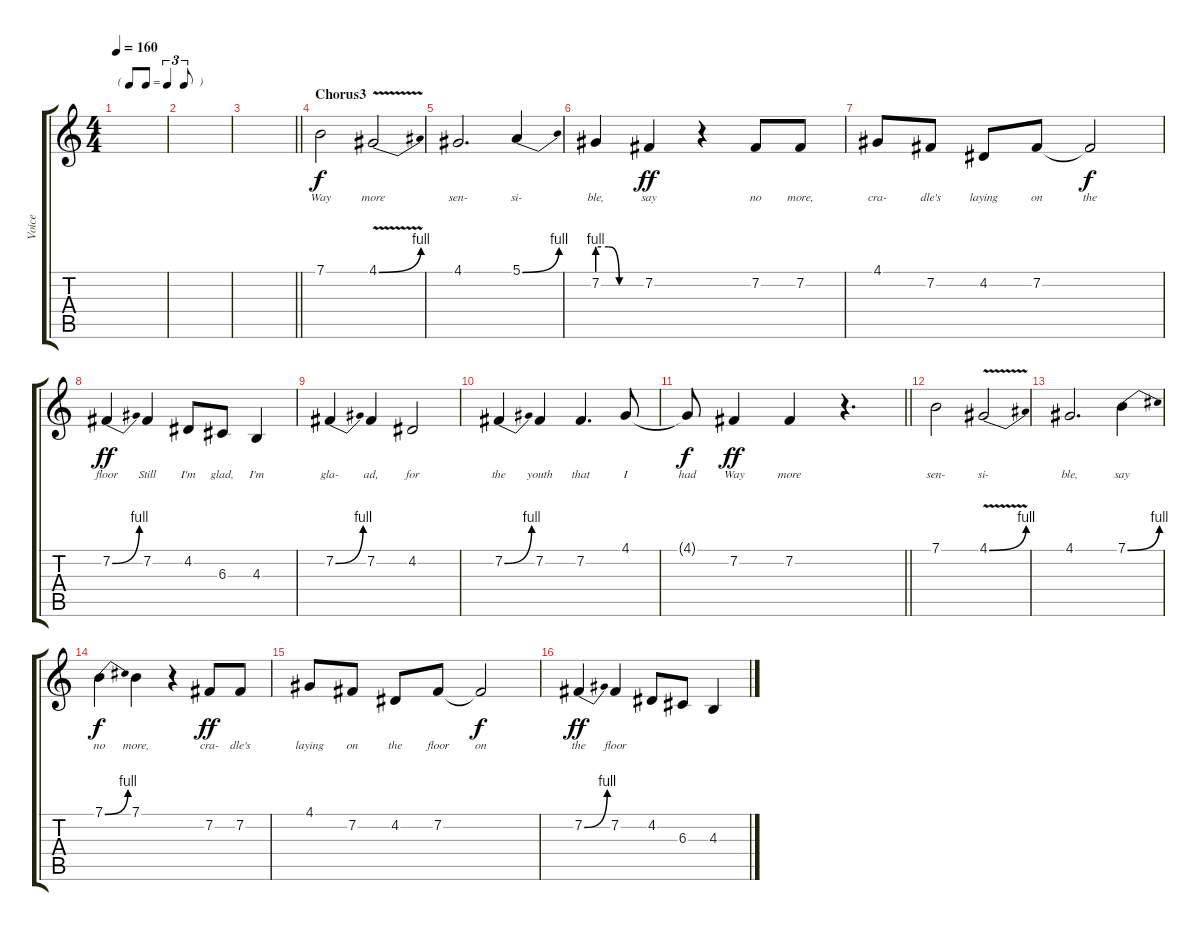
\track ("Voice" "Voice") {instrument lead6voice}
\staff {score tabs}
\tuning (E4 B3 G3 D3 A2 E2) {hide}
\ts (4 4)
\tf triplet8th
\tempo 160
\clef g2
\ks c
|
|
\barLineRight lightlight
|
\section ("" "Chorus3")
7.1.2{lyrics (0 "Way") lyrics (1 "") lyrics (2 "") lyrics (3 "") lyrics (4 "")} 4.1{be (bend 0 0 60 4) v}.2{lyrics (0 "more") lyrics (1 "") lyrics (2 "") lyrics (3 "") lyrics (4 "")} |
4.1.2{d lyrics (0 "sen-") lyrics (1 "") lyrics (2 "") lyrics (3 "") lyrics (4 "")} 5.1{be (bend 0 0 60 4)}.4{lyrics (0 "si-") lyrics (1 "") lyrics (2 "") lyrics (3 "") lyrics (4 "")} |
7.2{be (custom 0 4 15 4 30 0 60 0)}.4{lyrics (0 "ble,") lyrics (1 "") lyrics (2 "") lyrics (3 "") lyrics (4 "") dy f} 7.2.4{lyrics (0 "say") lyrics (1 "") lyrics (2 "") lyrics (3 "") lyrics (4 "") dy ff} r.4 7.2.8{lyrics (0 "no") lyrics (1 "") lyrics (2 "") lyrics (3 "") lyrics (4 "")} 7.2.8{lyrics (0 "more,") lyrics (1 "") lyrics (2 "") lyrics (3 "") lyrics (4 "")} |
4.1.8{lyrics (0 "cra-") lyrics (1 "") lyrics (2 "") lyrics (3 "") lyrics (4 "")} 7.2.8{lyrics (0 "dle's") lyrics (1 "") lyrics (2 "") lyrics (3 "") lyrics (4 "")} 4.2.8{lyrics (0 "laying") lyrics (1 "") lyrics (2 "") lyrics (3 "") lyrics (4 "")} 7.2.8{lyrics (0 "on") lyrics (1 "") lyrics (2 "") lyrics (3 "") lyrics (4 "")} 7.2{t}.2{lyrics (0 "the") lyrics (1 "") lyrics (2 "") lyrics (3 "") lyrics (4 "") dy f} |
7.2{be (bend 0 0 60 4)}.4{lyrics (0 "floor") lyrics (1 "") lyrics (2 "") lyrics (3 "") lyrics (4 "") dy ff} 7.2.4{lyrics (0 "Still") lyrics (1 "") lyrics (2 "") lyrics (3 "") lyrics (4 "")} 4.2.8{lyrics (0 "I'm") lyrics (1 "") lyrics (2 "") lyrics (3 "") lyrics (4 "")} 6.3.8{lyrics (0 "glad,") lyrics (1 "") lyrics (2 "") lyrics (3 "") lyrics (4 "")} 4.3.4{lyrics (0 "I'm") lyrics (1 "") lyrics (2 "") lyrics (3 "") lyrics (4 "")} |
7.2{be (bend 0 0 60 4)}.4{lyrics (0 "gla-") lyrics (1 "") lyrics (2 "") lyrics (3 "") lyrics (4 "")} 7.2.4{lyrics (0 "ad,") lyrics (1 "") lyrics (2 "") lyrics (3 "") lyrics (4 "")} 4.2.2{lyrics (0 "for") lyrics (1 "") lyrics (2 "") lyrics (3 "") lyrics (4 "")} |
7.2{be (bend 0 0 60 4)}.4{lyrics (0 "the") lyrics (1 "") lyrics (2 "") lyrics (3 "") lyrics (4 "")} 7.2.4{lyrics (0 "youth") lyrics (1 "") lyrics (2 "") lyrics (3 "") lyrics (4 "")} 7.2.4{d lyrics (0 "that") lyrics (1 "") lyrics (2 "") lyrics (3 "") lyrics (4 "")} 4.1.8{lyrics (0 "I") lyrics (1 "") lyrics (2 "") lyrics (3 "") lyrics (4 "")} |
\barLineRight lightlight
4.1{t}.8{lyrics (0 "had") lyrics (1 "") lyrics (2 "") lyrics (3 "") lyrics (4 "") dy f} 7.2.4{lyrics (0 "Way") lyrics (1 "") lyrics (2 "") lyrics (3 "") lyrics (4 "") dy ff} 7.2.4{lyrics (0 "more") lyrics (1 "") lyrics (2 "") lyrics (3 "") lyrics (4 "")} r.4{d} |
7.1.2{lyrics (0 "sen-") lyrics (1 "") lyrics (2 "") lyrics (3 "") lyrics (4 "")} 4.1{be (bend 0 0 60 4) v}.2{lyrics (0 "si-") lyrics (1 "") lyrics (2 "") lyrics (3 "") lyrics (4 "")} |
4.1.2{d lyrics (0 "ble,") lyrics (1 "") lyrics (2 "") lyrics (3 "") lyrics (4 "")} 7.1{be (bend 0 0 60 4)}.4{lyrics (0 "say") lyrics (1 "") lyrics (2 "") lyrics (3 "") lyrics (4 "")} |
7.1{be (bend 0 0 60 4)}.4{lyrics (0 "no") lyrics (1 "") lyrics (2 "") lyrics (3 "") lyrics (4 "") dy f} 7.1.4{lyrics (0 "more,") lyrics (1 "") lyrics (2 "") lyrics (3 "") lyrics (4 "")} r.4 7.2.8{lyrics (0 "cra-") lyrics (1 "") lyrics (2 "") lyrics (3 "") lyrics (4 "") dy ff} 7.2.8{lyrics (0 "dle's") lyrics (1 "") lyrics (2 "") lyrics (3 "") lyrics (4 "")} |
4.1.8{lyrics (0 "laying") lyrics (1 "") lyrics (2 "") lyrics (3 "") lyrics (4 "")} 7.2.8{lyrics (0 "on") lyrics (1 "") lyrics (2 "") lyrics (3 "") lyrics (4 "")} 4.2.8{lyrics (0 "the") lyrics (1 "") lyrics (2 "") lyrics (3 "") lyrics (4 "")} 7.2.8{lyrics (0 "floor") lyrics (1 "") lyrics (2 "") lyrics (3 "") lyrics (4 "")} 7.2{t}.2{lyrics (0 "on") lyrics (1 "") lyrics (2 "") lyrics (3 "") lyrics (4 "") dy f} |
7.2{be (bend 0 0 60 4)}.4{lyrics (0 "the") lyrics (1 "") lyrics (2 "") lyrics (3 "") lyrics (4 "") dy ff} 7.2.4{lyrics (0 "floor") lyrics (1 "") lyrics (2 "") lyrics (3 "") lyrics (4 "")} 4.2.8 6.3.8 4.3.4
